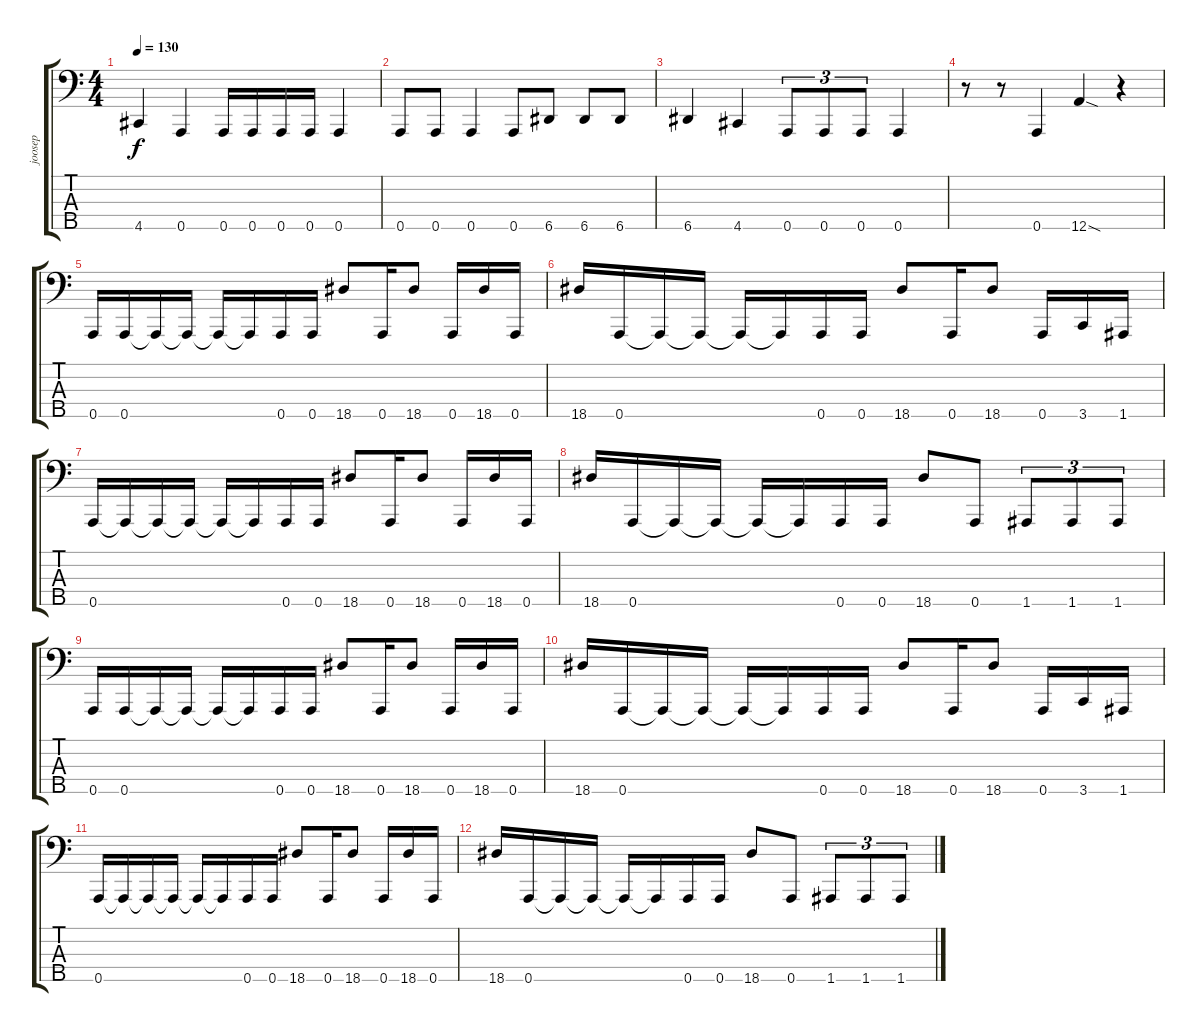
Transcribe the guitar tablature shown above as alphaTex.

\track ("joosep" "joosep") {instrument slapbass1}
\staff {score tabs}
\tuning (G2 D2 A1 E1 A0) {hide}
\ts (4 4)
\tempo 130
\clef f4
\ks c
4.5.4{dy f} 0.5.4 0.5.16 0.5.16 0.5.16 0.5.16 0.5.4 |
0.5.8 0.5.8 0.5.4 0.5.8 6.5.8 6.5.8 6.5.8 |
6.5.4 4.5.4 0.5.8{tu (3 2)} 0.5.8{tu (3 2)} 0.5.8{tu (3 2)} 0.5.4 |
r.8 r.8 0.5.4 12.5{sod}.4 r.4 |
0.5.16 0.5.16 0.5{t}.16 0.5{t}.16 0.5{t}.16 0.5{t}.16 0.5.16 0.5.16 18.5.8 0.5.16 18.5.8 0.5.16 18.5.16 0.5.16 |
18.5.16 0.5.16 0.5{t}.16 0.5{t}.16 0.5{t}.16 0.5{t}.16 0.5.16 0.5.16 18.5.8 0.5.16 18.5.8 0.5.16 3.5.16 1.5.16 |
0.5.16 0.5{t}.16 0.5{t}.16 0.5{t}.16 0.5{t}.16 0.5{t}.16 0.5.16 0.5.16 18.5.8 0.5.16 18.5.8 0.5.16 18.5.16 0.5.16 |
18.5.16 0.5.16 0.5{t}.16 0.5{t}.16 0.5{t}.16 0.5{t}.16 0.5.16 0.5.16 18.5.8 0.5.8 1.5.8{tu (3 2)} 1.5.8{tu (3 2)} 1.5.8{tu (3 2)} |
0.5.16 0.5.16 0.5{t}.16 0.5{t}.16 0.5{t}.16 0.5{t}.16 0.5.16 0.5.16 18.5.8 0.5.16 18.5.8 0.5.16 18.5.16 0.5.16 |
18.5.16 0.5.16 0.5{t}.16 0.5{t}.16 0.5{t}.16 0.5{t}.16 0.5.16 0.5.16 18.5.8 0.5.16 18.5.8 0.5.16 3.5.16 1.5.16 |
0.5.16 0.5{t}.16 0.5{t}.16 0.5{t}.16 0.5{t}.16 0.5{t}.16 0.5.16 0.5.16 18.5.8 0.5.16 18.5.8 0.5.16 18.5.16 0.5.16 |
18.5.16 0.5.16 0.5{t}.16 0.5{t}.16 0.5{t}.16 0.5{t}.16 0.5.16 0.5.16 18.5.8 0.5.8 1.5.8{tu (3 2)} 1.5.8{tu (3 2)} 1.5.8{tu (3 2)}
